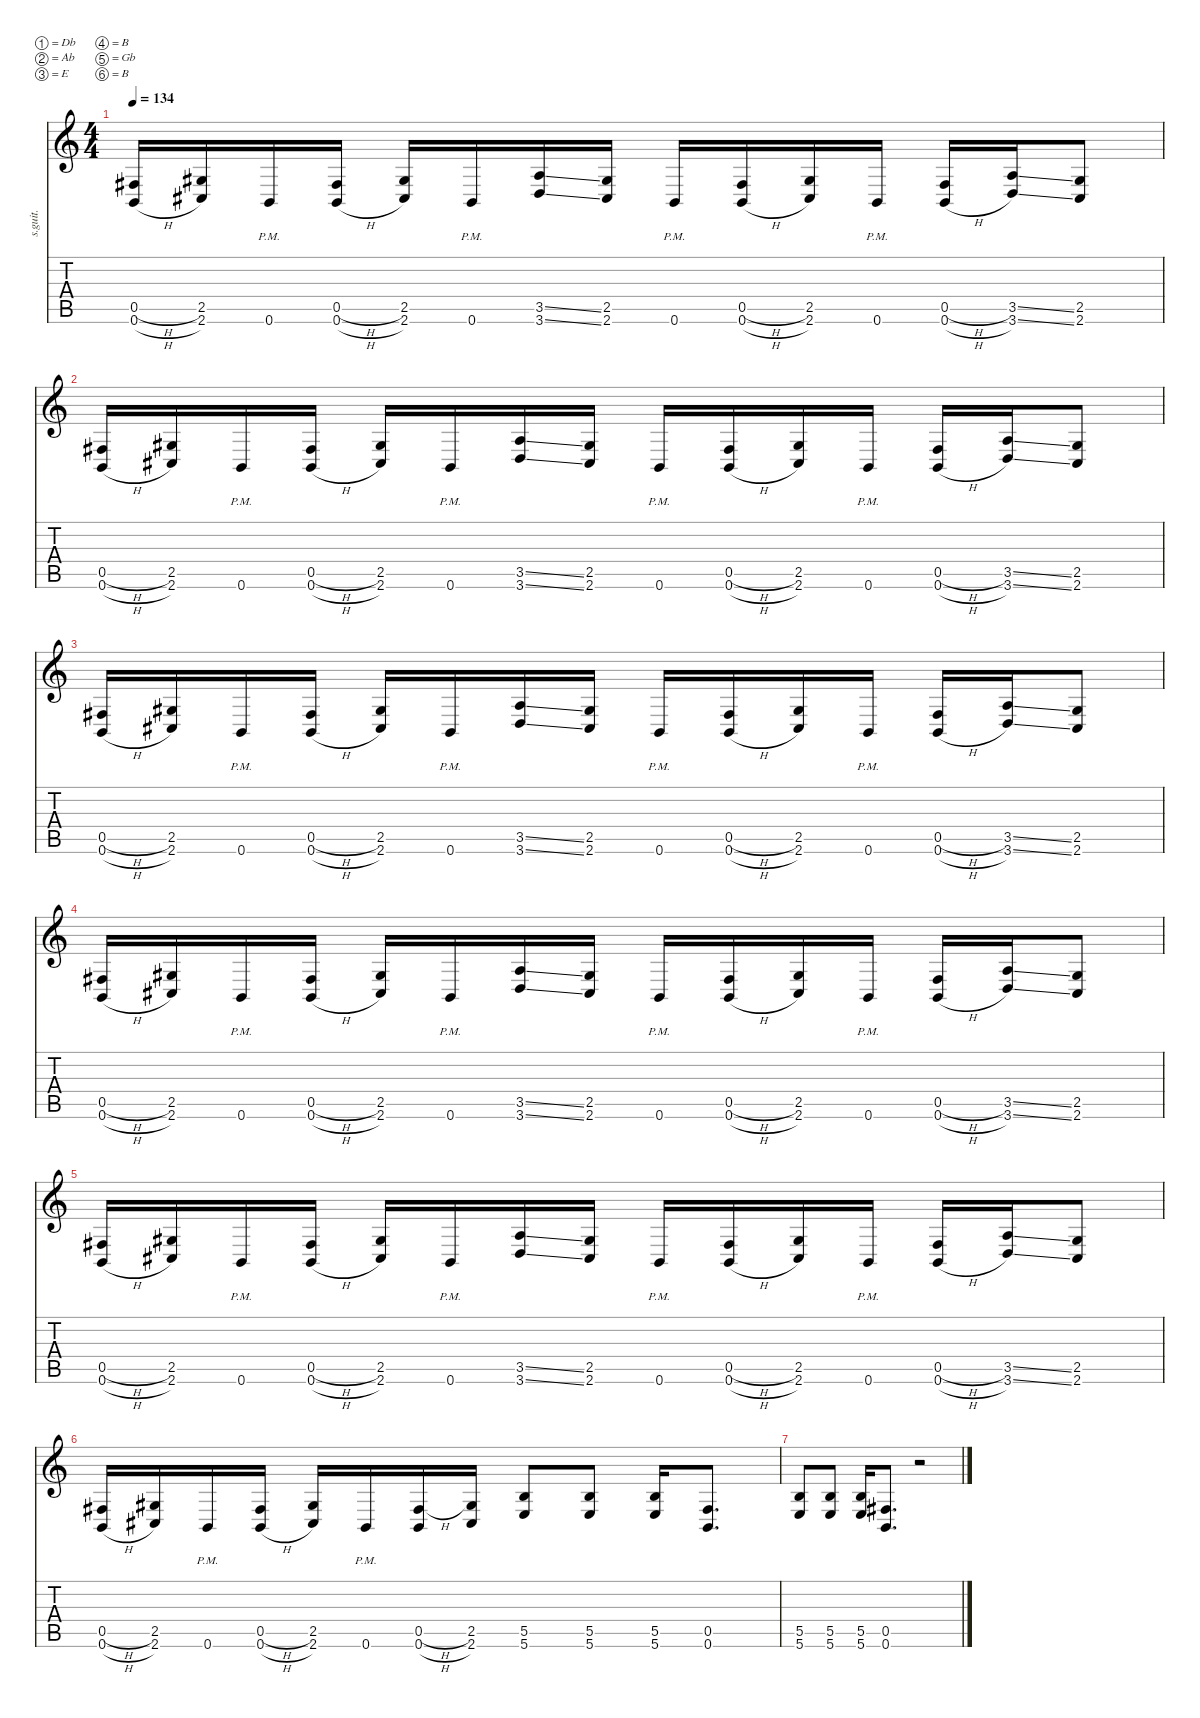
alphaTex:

\defaultSystemsLayout 4
\hideDynamics
\bracketExtendMode nobrackets
\track ("Mick Thomson" "s.guit.") {instrument distortionguitar}
\staff {score tabs}
\tuning (Db4 Ab3 E3 B2 Gb2 B1)
\ts (4 4)
\tempo 134
\clef g2
\ks c
(0.5{h acc #} 0.6{h}).16{dy f} (2.5{acc #} 2.6{acc #}).16 0.6{pm}.16 (0.5{h acc #} 0.6{h}).16 (2.5{acc #} 2.6{acc #}).16 0.6{pm}.16 (3.5{ss} 3.6{ss}).16 (2.5{acc #} 2.6{acc #}).16 0.6{pm}.16 (0.5{h acc #} 0.6{h}).16 (2.5{acc #} 2.6{acc #}).16 0.6{pm}.16 (0.5{h acc #} 0.6{h}).16 (3.5{ss} 3.6{ss}).16 (2.5{acc #} 2.6{acc #}).8 |
(0.5{h acc #} 0.6{h}).16 (2.5{acc #} 2.6{acc #}).16 0.6{pm}.16 (0.5{h acc #} 0.6{h}).16 (2.5{acc #} 2.6{acc #}).16 0.6{pm}.16 (3.5{ss} 3.6{ss}).16 (2.5{acc #} 2.6{acc #}).16 0.6{pm}.16 (0.5{h acc #} 0.6{h}).16 (2.5{acc #} 2.6{acc #}).16 0.6{pm}.16 (0.5{h acc #} 0.6{h}).16 (3.5{ss} 3.6{ss}).16 (2.5{acc #} 2.6{acc #}).8 |
(0.5{h acc #} 0.6{h}).16 (2.5{acc #} 2.6{acc #}).16 0.6{pm}.16 (0.5{h acc #} 0.6{h}).16 (2.5{acc #} 2.6{acc #}).16 0.6{pm}.16 (3.5{ss} 3.6{ss}).16 (2.5{acc #} 2.6{acc #}).16 0.6{pm}.16 (0.5{h acc #} 0.6{h}).16 (2.5{acc #} 2.6{acc #}).16 0.6{pm}.16 (0.5{h acc #} 0.6{h}).16 (3.5{ss} 3.6{ss}).16 (2.5{acc #} 2.6{acc #}).8 |
(0.5{h acc #} 0.6{h}).16 (2.5{acc #} 2.6{acc #}).16 0.6{pm}.16 (0.5{h acc #} 0.6{h}).16 (2.5{acc #} 2.6{acc #}).16 0.6{pm}.16 (3.5{ss} 3.6{ss}).16 (2.5{acc #} 2.6{acc #}).16 0.6{pm}.16 (0.5{h acc #} 0.6{h}).16 (2.5{acc #} 2.6{acc #}).16 0.6{pm}.16 (0.5{h acc #} 0.6{h}).16 (3.5{ss} 3.6{ss}).16 (2.5{acc #} 2.6{acc #}).8 |
(0.5{h acc #} 0.6{h}).16 (2.5{acc #} 2.6{acc #}).16 0.6{pm}.16 (0.5{h acc #} 0.6{h}).16 (2.5{acc #} 2.6{acc #}).16 0.6{pm}.16 (3.5{ss} 3.6{ss}).16 (2.5{acc #} 2.6{acc #}).16 0.6{pm}.16 (0.5{h acc #} 0.6{h}).16 (2.5{acc #} 2.6{acc #}).16 0.6{pm}.16 (0.5{h acc #} 0.6{h}).16 (3.5{ss} 3.6{ss}).16 (2.5{acc #} 2.6{acc #}).8 |
(0.5{h acc #} 0.6{h}).16 (2.5{acc #} 2.6{acc #}).16 0.6{pm}.16 (0.5{h acc #} 0.6{h}).16 (2.5{acc #} 2.6{acc #}).16 0.6{pm}.16 (0.6{h} 0.5{h acc #}).16 (2.6{acc #} 2.5{acc #}).16 (5.5 5.6).8 (5.5 5.6).8 (5.5 5.6).16 (0.5{acc #} 0.6).8{d} |
(5.5 5.6).8 (5.5 5.6).8 (5.5 5.6).16 (0.5{acc #} 0.6).8{d} r.2
